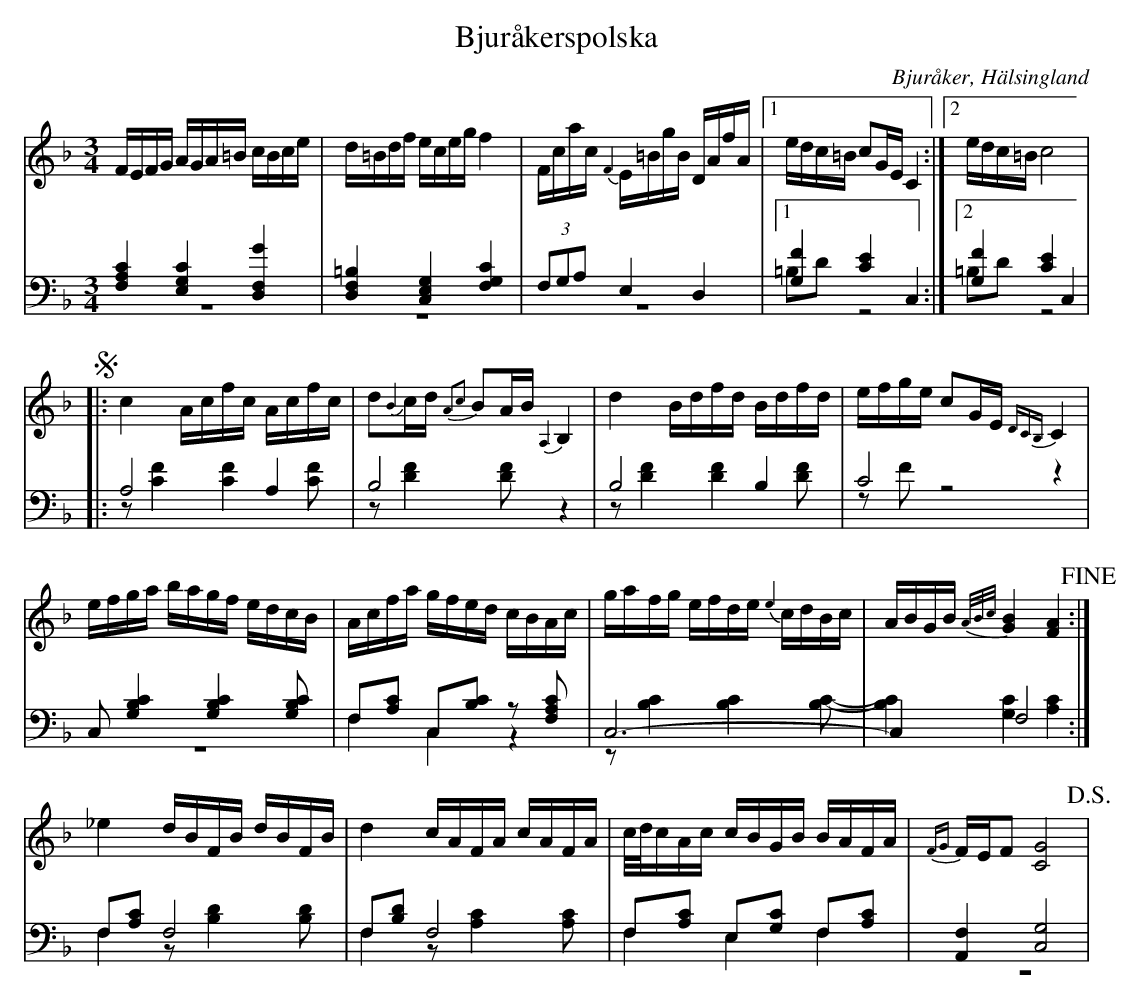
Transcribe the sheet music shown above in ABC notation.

X:1
T: Bjuråkerspolska
O: Bjuråker, Hälsingland
M: 3/4
L: 1/16
K: F
V:1
V:2
V:3 merge
V:1
FEFG AGA=B cBce|d=Bdf eceg f4|Fcac {F2}E=BgB DAfA|1 edc=B c2GE C4:|2 edc=B c8 |
!segno! |:c4 Acfc Acfc|d2{B2}cd {A2c2}B2AB {A,2}B,4|d4 Bdfd Bdfd|efge c2GE {DCB,}C4|
efga bagf edcB|Acfa gfed cBAc|gafg efde {e2}cdBc|ABGB {A/B/c/}[G4B4] [F4A4] !fine!:|
_e4 dBFB dBFB|d4 cAFA cAFA|c/d/cAc cBGB BAFA|{FG}FEF2 [C8G8] !D.S.!|
V:2 clef=bass
[F,4A,4C4] [E,4G,4C4] [D,4F,4G4]|[=B,4D,4F,4] [G,4C,4E,4] [F,4G,4C4]|(3F,2G,2A,2 E,4 D,4|1 [G,4F4] [C4E4] C,4:|2 [G,4F4] [C4E4] C,4 |
|:A,8 A,4|B,8 z4|B,8  B,4|C8 z4|
C,2 [G,4B,4C4] [G,4B,4C4] [G,2B,2C2]|F,2[A,2C2] C,2[B,2C2] z2 [F,2A,2C2]|C,12-|C,4 F,8:|
F,2[A,2C2] F,8|F,2[B,2D2] F,8|F,2[A,2C2] E,2[G,2C2] F,2[A,2C2]|[A,,4F,4] [C,8G,8] |
V:3 clef=bass
z12|z12|z12|1 =B,2D2 z8:|2 =B,2D2 z8|
|:z2 [C4F4] [C4F4] [C2F2]|z2 [D4F4] [D2F2] z4|z2 [D4F4] [D4F4] [D2F2]|z2 F2 z8|
z12|F,4 C,4 z4|z2 [B,4C4] [B,4C4] [B,2C2]-|[B,4C4] [G,4C4] [A,4C4]:|
F,4 z2 [B,4D4] [B,2D2]|F,4 z2 [A,4C4] [A,2C2]|F,4 E,4 F,4|z12|
